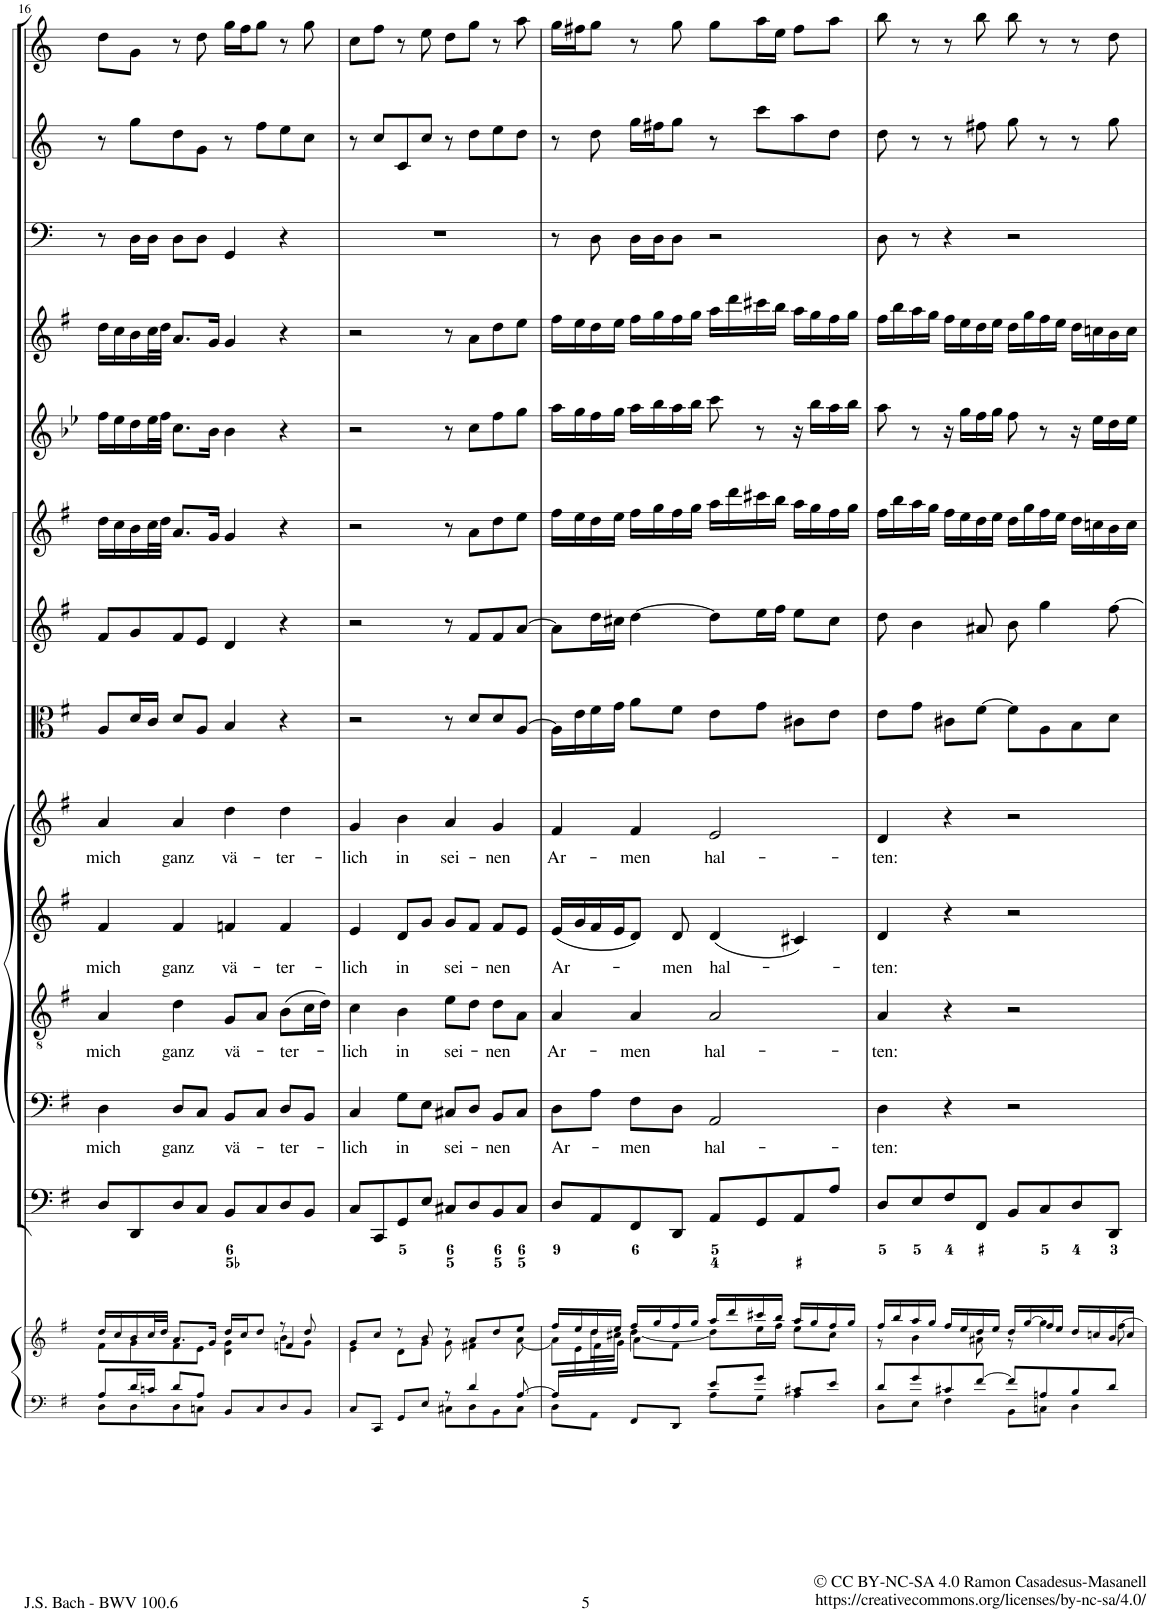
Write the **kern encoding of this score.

**kern	**kern	**kern	**kern	**text	**kern	**text	**kern	**text	**kern	**text	**kern	**kern	**kern	**kern	**kern	**kern	**kern	**kern
*part14	*part14	*part13	*part12	*part12	*part11	*part11	*part10	*part10	*part9	*part9	*part8	*part7	*part6	*part5	*part4	*part3	*part2	*part1
*staff15	*staff14	*staff13	*staff12	*staff12	*staff11	*staff11	*staff10	*staff10	*staff9	*staff9	*staff8	*staff7	*staff6	*staff5	*staff4	*staff3	*staff2	*staff1
*I"Piano reduction	*	*I"Organo e Continuo	*I"Basso	*	*I"Tenore	*	*I"Alto	*	*I"Soprano	*	*I"Viola	*I"Violino II	*I"Violino I	*I"Oboe d'amore	*I"Flauto Traverso	*I"Timpani	*I"Corno II	*I"Corno I
*I'Pno	*	*	*	*	*	*	*	*	*	*	*	*	*	*I'Ob	*I'Fl	*I'Timp	*	*
!!LO:PB:g=z
*clefF4	*clefG2	*clefF4	*clefF4	*	*clefGv2	*	*clefG2	*	*clefG2	*	*clefC3	*clefG2	*clefG2	*clefG2	*clefG2	*clefF4	*clefG2	*clefG2
*	*	*	*	*	*	*	*	*	*	*	*	*	*	*Trd2c3	*	*	*Trd3c5	*Trd3c5
*k[f#]	*k[f#]	*k[f#]	*k[f#]	*	*k[f#]	*	*k[f#]	*	*k[f#]	*	*k[f#]	*k[f#]	*k[f#]	*k[b-e-]	*k[f#]	*k[]	*k[]	*k[]
*M4/4	*M4/4	*M4/4	*M4/4	*	*M4/4	*	*M4/4	*	*M4/4	*	*M4/4	*M4/4	*M4/4	*M4/4	*M4/4	*M4/4	*M4/4	*M4/4
*met(c)	*met(c)	*met(c)	*met(c)	*	*met(c)	*	*met(c)	*	*met(c)	*	*met(c)	*met(c)	*met(c)	*met(c)	*met(c)	*met(c)	*met(c)	*met(c)
=16	=16	=16	=16	=16	=16	=16	=16	=16	=16	=16	=16	=16	=16	=16	=16	=16	=16	=16
*^	*^	*	*	*	*	*	*	*	*	*	*	*	*	*	*	*	*	*
*	*	*	*^	*	*	*	*	*	*	*	*	*	*	*	*	*	*	*	*	*
!	!	!	!	!	!	!	!LO:LY:b	!	!LO:LY:b	!	!LO:LY:b	!	!LO:LY:b	!	!	!	!	!	!	!	!
8A/L	8D\L	16dd/LL	8f#\L	2.ryy	8D/L	4D\	mich	4A/	mich	4f#/	mich	4a/	mich	8A/L	8f#/L	16dd\LL	16ff\LL	16dd\LL	8r	8r	8dd\L
.	.	16cc/	.	.	.	.	.	.	.	.	.	.	.	.	.	16cc\	16ee-\	16cc\	.	.	.
16d/L	8D\	16b/	8g\	.	8DD/	.	.	.	.	.	.	.	.	16d/L	8g/	16b\	16dd\	16b\	16D\LL	8gg\L	8g\J
16cn/JJ	.	32cc/L	.	.	.	.	.	.	.	.	.	.	.	16c/JJ	.	32cc\L	32ee-\L	32cc\L	16D\JJ	.	.
.	.	32dd/JJJ	.	.	.	.	.	.	.	.	.	.	.	.	.	32dd\JJJ	32ff\JJJ	32dd\JJJ	.	.	.
!	!	!	!	!	!	!	!LO:LY:b	!	!LO:LY:b	!	!LO:LY:b	!	!LO:LY:b	!	!	!	!	!	!	!	!
8d/L	8D\	8.a/L	8f#\	.	8D/	8D/L	ganz	4d\	ganz	4f#/	ganz	4a/	ganz	8d/L	8f#/	8.a/L	8.cc\L	8.a/L	8D\L	8dd\	8r
8A/J	8Cn\J	.	8e\J	.	8C/J	8C/J	.	.	.	.	.	.	.	8A/J	8e/J	.	.	.	8D\J	8g\J	8dd\
.	.	16g/Jk	.	.	.	.	.	.	.	.	.	.	.	.	.	16g/Jk	16b-\Jk	16g/Jk	.	.	.
!	!	!	!	!	!	!	!LO:LY:b	!	!LO:LY:b	!	!LO:LY:b	!	!LO:LY:b	!	!	!	!	!	!	!	!
4ryy	8BB/L	16dd/LL	4d\ 4g\	.	8BB/L	8BB/L	vä-	8G/L	vä-	4fn/	vä-	4dd\	vä-	4B/	4d/	4g/	4b-\	4g/	4GG/	8r	16gg\LL
.	.	16cc/J	.	.	.	.	.	.	.	.	.	.	.	.	.	.	.	.	.	.	16ff\J
.	8C/	8dd/J	.	.	8C/	8C/J	.	8A/J	.	.	.	.	.	.	.	.	.	.	.	8ff\L	8gg\J
!	!	!	!	!	!	!	!LO:LY:b	!	!LO:LY:b	!	!LO:LY:b	!	!LO:LY:b	!	!	!	!	!	!	!	!
4ryy	8D/	8r	8b\L	4fn/	8D/	8D/L	-ter-	(8B\L	-ter-	4f/	-ter-	4dd\	-ter-	4r	4r	4r	4r	4r	4r	8ee\	8r
.	8BB/J	8dd/	8g\J	.	8BB/J	8BB/J	.	16c\L	.	.	.	.	.	.	.	.	.	.	.	8cc\J	8gg\
.	.	.	.	.	.	.	.	16d\JJ)	.	.	.	.	.	.	.	.	.	.	.	.	.
*	*	*	*v	*v	*	*	*	*	*	*	*	*	*	*	*	*	*	*	*	*	*
=17	=17	=17	=17	=17	=17	=17	=17	=17	=17	=17	=17	=17	=17	=17	=17	=17	=17	=17	=17	=17
!	!	!	!	!	!	!LO:LY:b	!	!LO:LY:b	!	!LO:LY:b	!	!LO:LY:b	!	!	!	!	!	!	!	!
8C/L	2ryy	8g/L	4e\	8C/L	4C/	-lich	4c\	-lich	4e/	-lich	4g/	-lich	2r	2r	2r	2r	2r	1r	8r	8cc\L
8CC/J	.	8cc/J	.	8CC/	.	.	.	.	.	.	.	.	.	.	.	.	.	.	8cc/L	8ff\J
!	!	!	!	!	!	!LO:LY:b	!	!LO:LY:b	!	!LO:LY:b	!	!LO:LY:b	!	!	!	!	!	!	!	!
8GG/L	.	8r	8d\L	8GG/	8G\L	in	4B\	in	8d/L	in	4b\	in	.	.	.	.	.	.	8c/	8r
8E/J	.	8b/	8g\J	8E/J	8E\J	.	.	.	8g/J	.	.	.	.	.	.	.	.	.	8cc/J	8ee\
!	!	!	!	!	!	!LO:LY:b	!	!LO:LY:b	!	!LO:LY:b	!	!LO:LY:b	!	!	!	!	!	!	!	!
8r	8C#X\L	8r	8g\	8C#X/L	8C#X/L	sei-	8e\L	sei-	8g/L	sei-	4a/	sei-	8r	8r	8r	8r	8r	.	8r	8dd\L
4d/	8D\	8a/L	4f#X\	8D/	8D/J	.	8d\J	.	8f#/J	.	.	.	8d/L	8f#/L	8a\L	8cc\L	8a\L	.	8dd\L	8gg\J
!	!	!	!	!	!	!LO:LY:b	!	!LO:LY:b	!	!LO:LY:b	!	!LO:LY:b	!	!	!	!	!	!	!	!
.	8BB\	8dd/	.	8BB/	8BB/L	-nen	8d\L	-nen	8f#/L	-nen	4g/	-nen	8d/	8f#/	8dd\	8ff\	8dd\	.	8ee\	8r
[8A/	8C#\J	8ee/J	[8a\	8C#/J	8C#/J	.	8A\J	.	8e/J	.	.	.	[8A/J	[8a/J	8ee\J	8gg\J	8ee\J	.	8dd\J	8aa\
=18	=18	=18	=18	=18	=18	=18	=18	=18	=18	=18	=18	=18	=18	=18	=18	=18	=18	=18	=18	=18
*	*	*	*^	*	*	*	*	*	*	*	*	*	*	*	*	*	*	*	*	*
!	!	!	!	!	!	!	!LO:LY:b	!	!LO:LY:b	!	!LO:LY:b	!	!LO:LY:b	!	!	!	!	!	!	!	!
16A/LL]	8D\L	16ff#/LL	8a\L]	16ryy	8D/L	8D\L	Ar-	4A/	Ar-	(16e/LL	Ar-	4f#/	Ar-	16A\LL]	8a\L]	16ff#\LL	16aa\LL	16ff#\LL	8r	8r	16gg\LL
4..ryy	.	16ee/	.	16e\	.	.	.	.	.	16g/	.	.	.	16e\	.	16ee\	16gg\	16ee\	.	.	16ff#X\J
.	8AA\J	16dd/	16dd\L	16f#\	8AA/	8A\J	.	.	.	16f#/	.	.	.	16f#\	16dd\L	16dd\	16ff\	16dd\	8D\	8dd\	8gg\J
.	.	16ee/JJ	16cc#X\JJ	16g\JJ	.	.	.	.	.	16e/J	.	.	.	16g\JJ	16cc#X\JJ	16ee\JJ	16gg\JJ	16ee\JJ	.	.	.
!	!	!	!	!	!	!	!LO:LY:b	!	!LO:LY:b	!	!	!	!LO:LY:b	!	!	!	!	!	!	!	!
.	8FF#/L	16ff#/LL	[4dd\	8a\L	8FF#/	8F#\L	-men	4A/	-men	8d/J)	.	4f#/	-men	8a\L	[4dd\	16ff#\LL	16aa\LL	16ff#\LL	16D\LL	16gg\LL	8r
.	.	16gg/	.	.	.	.	.	.	.	.	.	.	.	.	.	16gg\	16bb-\	16gg\	16D\J	16ff#X\J	.
!	!	!	!	!	!	!	!	!	!	!	!LO:LY:b	!	!	!	!	!	!	!	!	!	!
.	8DD/J	16ff#/	.	8f#\J	8DD/J	8D\J	.	.	.	8d/	-men	.	.	8f#\J	.	16ff#\	16aa\	16ff#\	8D\J	8gg\J	8gg\
.	.	16gg/JJ	.	.	.	.	.	.	.	.	.	.	.	.	.	16gg\JJ	16bb-\JJ	16gg\JJ	.	.	.
!	!	!	!	!	!	!	!LO:LY:b	!	!LO:LY:b	!	!LO:LY:b	!	!LO:LY:b	!	!	!	!	!	!	!	!
8e/L	8A\L	16aa/LL	8dd\L]	2ryy	8AA/L	2AA/	hal-	2A/	hal-	(4d/	hal-	2e/	hal-	8e\L	8dd\L]	16aa\LL	8ccc\	16aa\LL	2r	8r	8gg\L
.	.	16ddd/	.	.	.	.	.	.	.	.	.	.	.	.	.	16ddd\	.	16ddd\	.	.	.
8g/J	8G\J	16ccc#X/	16ee\L	.	8GG/	.	.	.	.	.	.	.	.	8g\J	16ee\L	16ccc#X\	8r	16ccc#X\	.	8ccc\L	16aa\L
.	.	16bb/JJ	16ff#\JJ	.	.	.	.	.	.	.	.	.	.	.	16ff#\JJ	16bb\JJ	.	16bb\JJ	.	.	16ee\JJ
8c#X/L	4A\	16aa/LL	8ee\L	.	8AA/	.	.	.	.	4c#X/)	.	.	.	8c#X\L	8ee\L	16aa\LL	16r	16aa\LL	.	8aa\	8ff#\L
.	.	16gg/	.	.	.	.	.	.	.	.	.	.	.	.	.	16gg\	16bb-\LL	16gg\	.	.	.
8e/J	.	16ff#/	8cc#\J	.	8A/J	.	.	.	.	.	.	.	.	8e\J	8cc#\J	16ff#\	16aa\	16ff#\	.	8dd\J	8aa\J
.	.	16gg/JJ	.	.	.	.	.	.	.	.	.	.	.	.	.	16gg\JJ	16bb-\JJ	16gg\JJ	.	.	.
*	*	*	*v	*v	*	*	*	*	*	*	*	*	*	*	*	*	*	*	*	*	*
=19	=19	=19	=19	=19	=19	=19	=19	=19	=19	=19	=19	=19	=19	=19	=19	=19	=19	=19	=19	=19
!	!	!	!	!	!	!LO:LY:b	!	!LO:LY:b	!	!LO:LY:b	!	!LO:LY:b	!	!	!	!	!	!	!	!
8d/L	8D\L	16ff#/LL	8r	8D/L	4D\	-ten:	4A/	-ten:	4d/	-ten:	4d/	-ten:	8e\L	8dd\	16ff#\LL	8aa\	16ff#\LL	8D\	8dd\	8bb\
.	.	16bb/	.	.	.	.	.	.	.	.	.	.	.	.	16bb\	.	16bb\	.	.	.
8g/	8E\J	16aa/	4b\	8E/	.	.	.	.	.	.	.	.	8g\J	4b\	16aa\	8r	16aa\	8r	8r	8r
.	.	16gg/JJ	.	.	.	.	.	.	.	.	.	.	.	.	16gg\JJ	.	16gg\JJ	.	.	.
8c#X/	4F#\	16ff#/LL	.	8F#/	4r	.	4r	.	4r	.	4r	.	8c#X\L	.	16ff#\LL	16r	16ff#\LL	4r	8r	8r
.	.	16ee/	.	.	.	.	.	.	.	.	.	.	.	.	16ee\	16gg\LL	16ee\	.	.	.
[8f#/J	.	16dd/	8a#X\	8FF#/J	.	.	.	.	.	.	.	.	[8f#\J	8a#X/	16dd\	16ff\	16dd\	.	8ff#X\	8bb\
.	.	16ee/JJ	.	.	.	.	.	.	.	.	.	.	.	.	16ee\JJ	16gg\JJ	16ee\JJ	.	.	.
8f#/L]	8BB\L	16dd/LL	8r	8BB/L	2r	.	2r	.	2r	.	2r	.	8f#\L]	8b\	16dd\LL	8ff\	16dd\LL	2r	8gg\	8bb\
.	.	[16gg/	.	.	.	.	.	.	.	.	.	.	.	.	16gg\	.	16gg\	.	.	.
8An/	8Cn\J	16ff#/	4gg\]	8C/	.	.	.	.	.	.	.	.	8A\	4gg\	16ff#\	8r	16ff#\	.	8r	8r
.	.	16ee/JJ	.	.	.	.	.	.	.	.	.	.	.	.	16ee\JJ	.	16ee\JJ	.	.	.
8B/	4D\	16dd/LL	.	8D/	.	.	.	.	.	.	.	.	8B\	.	16dd\LL	16r	16dd\LL	.	8r	8r
.	.	16ccn/	.	.	.	.	.	.	.	.	.	.	.	.	16ccn\	16ee-\LL	16ccn\	.	.	.
8d/J	.	16b/	[>8ff#\	8DD/J	.	.	.	.	.	.	.	.	8d\J	[8ff#\	16b\	16dd\	16b\	.	8gg\	8dd\
.	.	16cc/JJ	.	.	.	.	.	.	.	.	.	.	.	.	16cc\JJ	16ee-\JJ	16cc\JJ	.	.	.
*v	*v	*	*	*	*	*	*	*	*	*	*	*	*	*	*	*	*	*	*	*
*	*v	*v	*	*	*	*	*	*	*	*	*	*	*	*	*	*	*	*	*
=	=	=	=	=	=	=	=	=	=	=	=	=	=	=	=	=	=	=
*-	*-	*-	*-	*-	*-	*-	*-	*-	*-	*-	*-	*-	*-	*-	*-	*-	*-	*-
